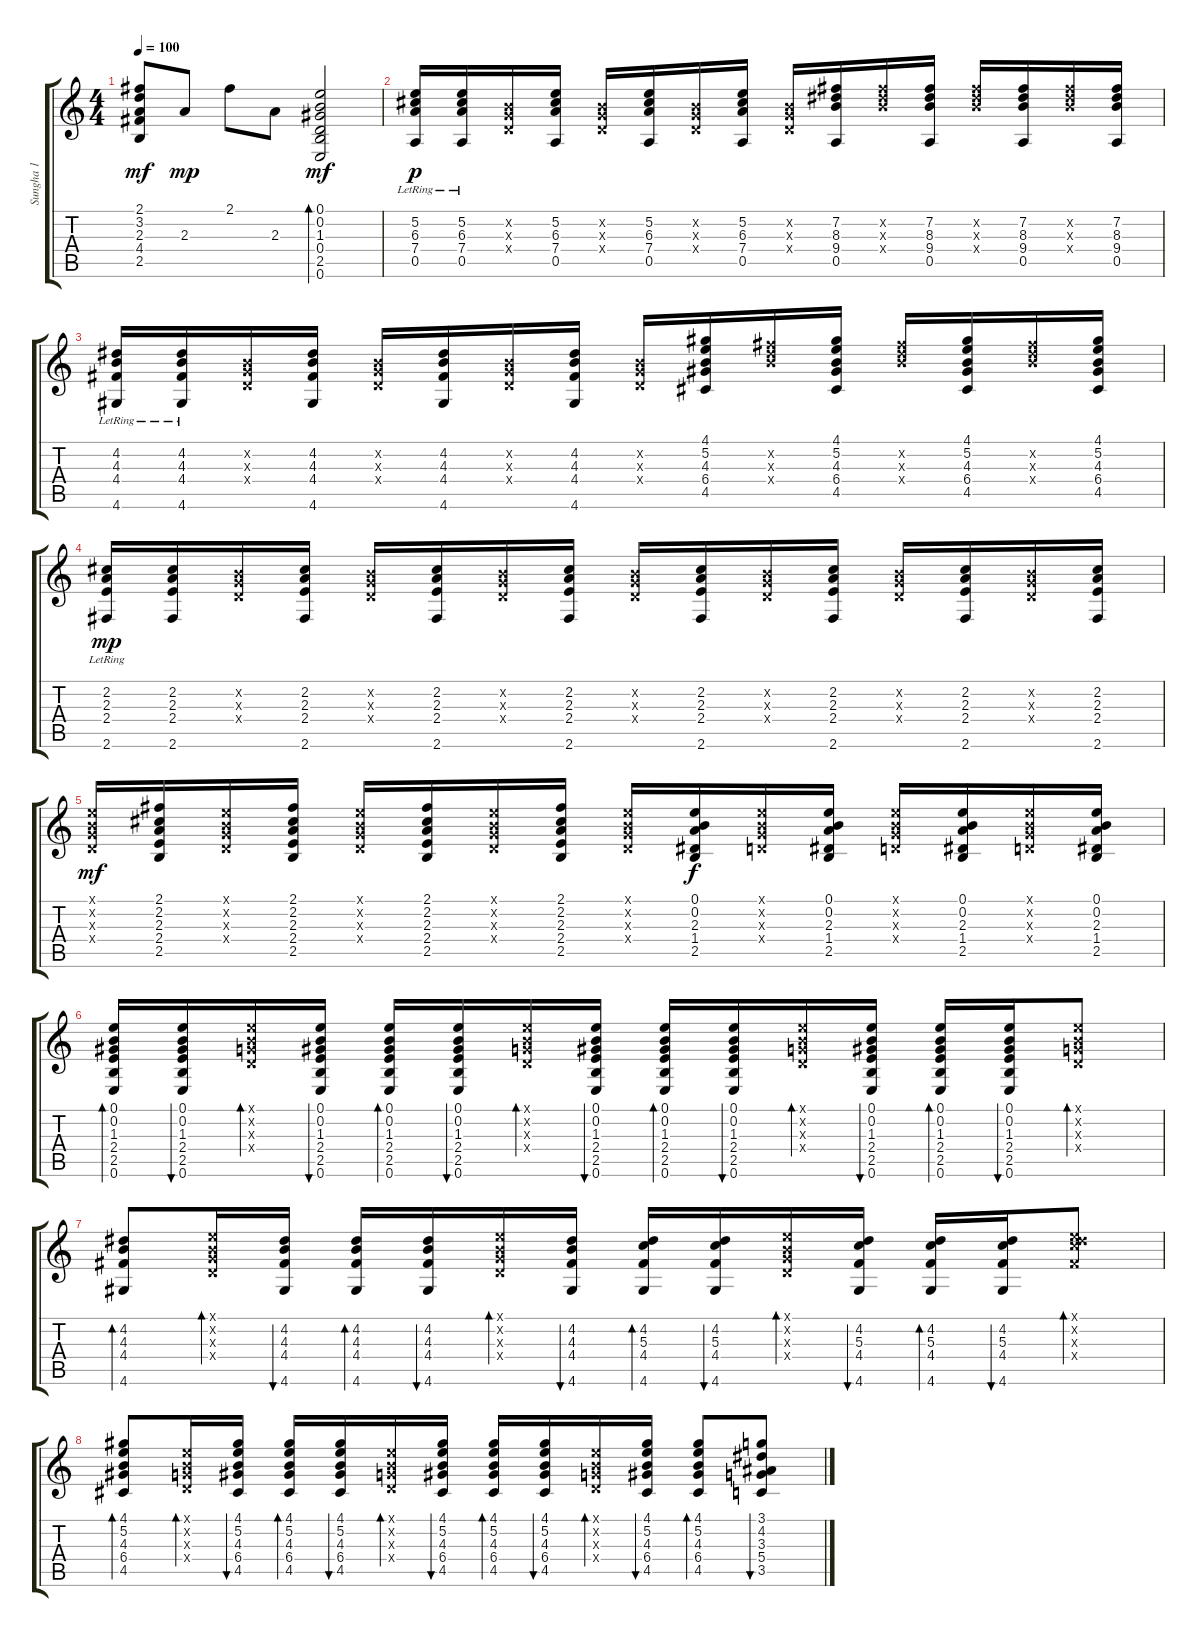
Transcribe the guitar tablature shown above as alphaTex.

\track ("Sungha 1" "Sungha 1") {instrument acousticguitarsteel}
\staff {score tabs}
\tuning (E4 B3 G3 D3 A2 E2) {hide}
\ts (4 4)
\tempo 100
\clef g2
\ks c
(2.1 3.2 2.3 4.4 2.5).8{dy mf} 2.3.8{dy mp} 2.1.8 2.3.8 (0.1 0.2 1.3 0.4 2.5 0.6).2{bd 120 dy mf} |
(5.2{lr} 6.3{lr} 7.4{lr} 0.5{lr}).16{dy p} (5.2{lr} 6.3{lr} 7.4{lr} 0.5{lr}).16 (0.2{x} 0.3{x} 0.4{x}).16 (5.2 6.3 7.4 0.5).16 (0.2{x} 0.3{x} 0.4{x}).16 (5.2 6.3 7.4 0.5).16 (0.2{x} 0.3{x} 0.4{x}).16 (5.2 6.3 7.4 0.5).16 (0.2{x} 0.3{x} 0.4{x}).16 (7.2 8.3 9.4 0.5).16 (7.2{x} 8.3{x} 9.4{x}).16 (7.2 8.3 9.4 0.5).16 (7.2{x} 8.3{x} 9.4{x}).16 (7.2 8.3 9.4 0.5).16 (7.2{x} 8.3{x} 9.4{x}).16 (7.2 8.3 9.4 0.5).16 |
(4.2{lr} 4.3{lr} 4.4{lr} 4.6).16 (4.2{lr} 4.3{lr} 4.4{lr} 4.6).16 (0.2{x} 0.3{x} 0.4{x}).16 (4.2 4.3 4.4 4.6).16 (0.2{x} 0.3{x} 0.4{x}).16 (4.2 4.3 4.4 4.6).16 (0.2{x} 0.3{x} 0.4{x}).16 (4.2 4.3 4.4 4.6).16 (0.2{x} 0.3{x} 0.4{x}).16 (4.1 5.2 4.3 6.4 4.5).16 (7.2{x} 8.3{x} 9.4{x}).16 (4.1 5.2 4.3 6.4 4.5).16 (7.2{x} 8.3{x} 9.4{x}).16 (4.1 5.2 4.3 6.4 4.5).16 (7.2{x} 8.3{x} 9.4{x}).16 (4.1 5.2 4.3 6.4 4.5).16 |
(2.2{lr} 2.3{lr} 2.4{lr} 2.6).16{dy mp} (2.2 2.3 2.4 2.6).16 (0.2{x} 0.3{x} 0.4{x}).16 (2.2 2.3 2.4 2.6).16 (0.2{x} 0.3{x} 0.4{x}).16 (2.2 2.3 2.4 2.6).16 (0.2{x} 0.3{x} 0.4{x}).16 (2.2 2.3 2.4 2.6).16 (0.2{x} 0.3{x} 0.4{x}).16 (2.2 2.3 2.4 2.6).16 (0.2{x} 0.3{x} 0.4{x}).16 (2.2 2.3 2.4 2.6).16 (0.2{x} 0.3{x} 0.4{x}).16 (2.2 2.3 2.4 2.6).16 (0.2{x} 0.3{x} 0.4{x}).16 (2.2 2.3 2.4 2.6).16 |
(0.1{x} 0.2{x} 0.3{x} 0.4{x}).16{dy mf} (2.1 2.2 2.3 2.4 2.5).16 (0.1{x} 0.2{x} 0.3{x} 0.4{x}).16 (2.1 2.2 2.3 2.4 2.5).16 (0.1{x} 0.2{x} 0.3{x} 0.4{x}).16 (2.1 2.2 2.3 2.4 2.5).16 (0.1{x} 0.2{x} 0.3{x} 0.4{x}).16 (2.1 2.2 2.3 2.4 2.5).16 (0.1{x} 0.2{x} 0.3{x} 0.4{x}).16 (0.1 0.2 2.3 1.4 2.5).16{dy f} (0.1{x} 0.2{x} 0.3{x} 0.4{x}).16 (0.1 0.2 2.3 1.4 2.5).16 (0.1{x} 0.2{x} 0.3{x} 0.4{x}).16 (0.1 0.2 2.3 1.4 2.5).16 (0.1{x} 0.2{x} 0.3{x} 0.4{x}).16 (0.1 0.2 2.3 1.4 2.5).16 |
(0.1 0.2 1.3 2.4 2.5 0.6).16{bd 30} (0.1 0.2 1.3 2.4 2.5 0.6).16{bu 30} (0.1{x} 0.2{x} 0.3{x} 0.4{x}).16{bd 30} (0.1 0.2 1.3 2.4 2.5 0.6).16{bu 30} (0.1 0.2 1.3 2.4 2.5 0.6).16{bd 30} (0.1 0.2 1.3 2.4 2.5 0.6).16{bu 30} (0.1{x} 0.2{x} 0.3{x} 0.4{x}).16{bd 30} (0.1 0.2 1.3 2.4 2.5 0.6).16{bu 30} (0.1 0.2 1.3 2.4 2.5 0.6).16{bd 30} (0.1 0.2 1.3 2.4 2.5 0.6).16{bu 30} (0.1{x} 0.2{x} 0.3{x} 0.4{x}).16{bd 30} (0.1 0.2 1.3 2.4 2.5 0.6).16{bu 30} (0.1 0.2 1.3 2.4 2.5 0.6).16{bd 30} (0.1 0.2 1.3 2.4 2.5 0.6).16{bu 30} (0.1{x} 0.2{x} 0.3{x} 0.4{x}).8{bd 30} |
(4.2 4.3 4.4 4.6).8{bd 30} (0.1{x} 0.2{x} 0.3{x} 0.4{x}).16{bd 30} (4.2 4.3 4.4 4.6).16{bu 30} (4.2 4.3 4.4 4.6).16{bd 30} (4.2 4.3 4.4 4.6).16{bu 30} (0.1{x} 0.2{x} 0.3{x} 0.4{x}).16{bd 30} (4.2 4.3 4.4 4.6).16{bu 30} (4.2 5.3 4.4 4.6).16{bd 30} (4.2 5.3 4.4 4.6).16{bu 30} (0.1{x} 0.2{x} 0.3{x} 0.4{x}).16{bd 30} (4.2 5.3 4.4 4.6).16{bu 30} (4.2 5.3 4.4 4.6).16{bd 30} (4.2 5.3 4.4 4.6).16{bu 30} (0.1{x} 4.2{x} 5.3{x} 4.4{x}).8{bd 30} |
(4.1 5.2 4.3 6.4 4.5).8{bd 30} (0.1{x} 0.2{x} 0.3{x} 0.4{x}).16{bd 30} (4.1 5.2 4.3 6.4 4.5).16{bu 30} (4.1 5.2 4.3 6.4 4.5).16{bd 30} (4.1 5.2 4.3 6.4 4.5).16{bu 30} (0.1{x} 0.2{x} 0.3{x} 0.4{x}).16{bd 30} (4.1 5.2 4.3 6.4 4.5).16{bu 30} (4.1 5.2 4.3 6.4 4.5).16{bd 30} (4.1 5.2 4.3 6.4 4.5).16{bu 30} (0.1{x} 0.2{x} 0.3{x} 0.4{x}).16{bd 30} (4.1 5.2 4.3 6.4 4.5).16{bu 30} (4.1 5.2 4.3 6.4 4.5).8{bd 30} (3.1 4.2 3.3 5.4 3.5).8{bu 30}
